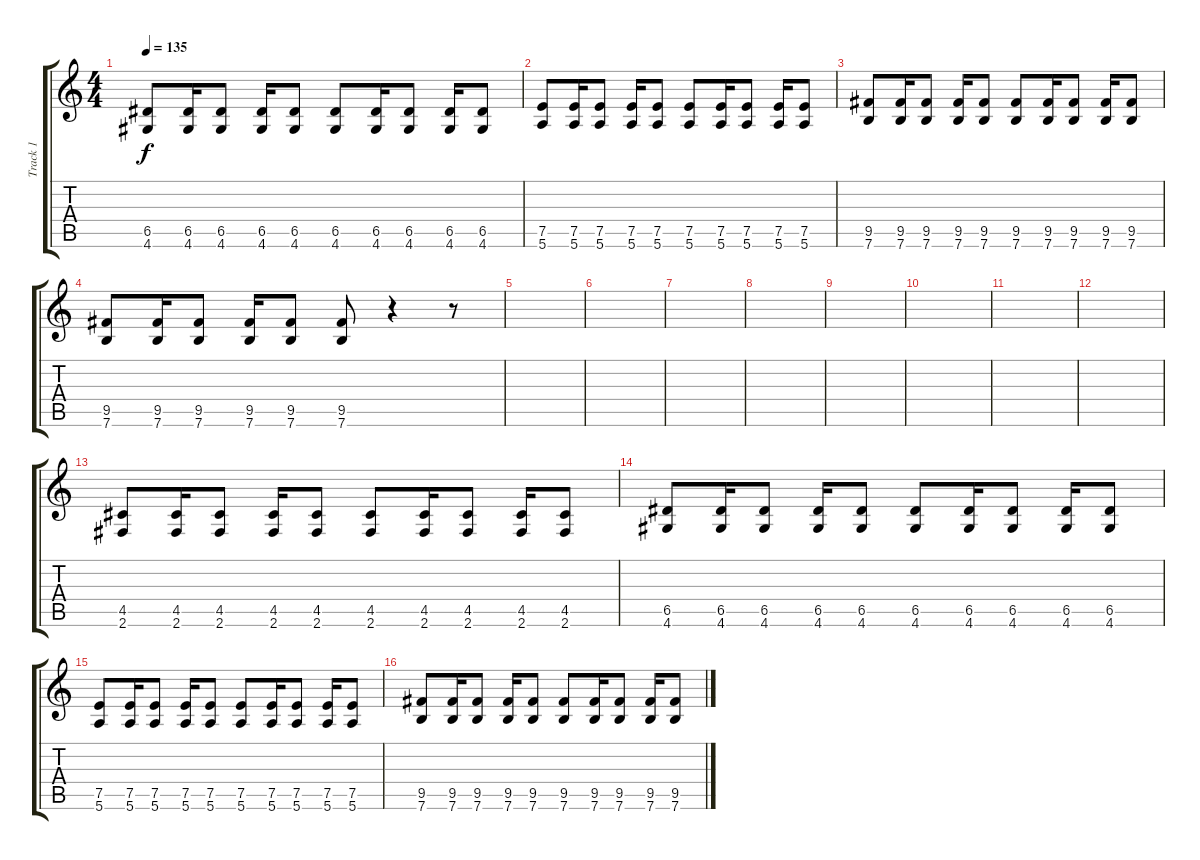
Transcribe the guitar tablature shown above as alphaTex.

\track ("Track 1" "Track 1") {instrument overdrivenguitar}
\staff {score tabs}
\tuning (E4 B3 G3 D3 A2 E2) {hide}
\ts (4 4)
\tempo 135
\clef g2
\ks c
(6.5 4.6).8{dy f} (6.5 4.6).16 (6.5 4.6).8 (6.5 4.6).16 (6.5 4.6).8 (6.5 4.6).8 (6.5 4.6).16 (6.5 4.6).8 (6.5 4.6).16 (6.5 4.6).8 |
(7.5 5.6).8 (7.5 5.6).16 (7.5 5.6).8 (7.5 5.6).16 (7.5 5.6).8 (7.5 5.6).8 (7.5 5.6).16 (7.5 5.6).8 (7.5 5.6).16 (7.5 5.6).8 |
(9.5 7.6).8 (9.5 7.6).16 (9.5 7.6).8 (9.5 7.6).16 (9.5 7.6).8 (9.5 7.6).8 (9.5 7.6).16 (9.5 7.6).8 (9.5 7.6).16 (9.5 7.6).8 |
(9.5 7.6).8 (9.5 7.6).16 (9.5 7.6).8 (9.5 7.6).16 (9.5 7.6).8 (9.5 7.6).8 r.4 r.8 |
|
|
|
|
|
|
|
|
(4.5 2.6).8 (4.5 2.6).16 (4.5 2.6).8 (4.5 2.6).16 (4.5 2.6).8 (4.5 2.6).8 (4.5 2.6).16 (4.5 2.6).8 (4.5 2.6).16 (4.5 2.6).8 |
(6.5 4.6).8 (6.5 4.6).16 (6.5 4.6).8 (6.5 4.6).16 (6.5 4.6).8 (6.5 4.6).8 (6.5 4.6).16 (6.5 4.6).8 (6.5 4.6).16 (6.5 4.6).8 |
(7.5 5.6).8 (7.5 5.6).16 (7.5 5.6).8 (7.5 5.6).16 (7.5 5.6).8 (7.5 5.6).8 (7.5 5.6).16 (7.5 5.6).8 (7.5 5.6).16 (7.5 5.6).8 |
(9.5 7.6).8 (9.5 7.6).16 (9.5 7.6).8 (9.5 7.6).16 (9.5 7.6).8 (9.5 7.6).8 (9.5 7.6).16 (9.5 7.6).8 (9.5 7.6).16 (9.5 7.6).8
